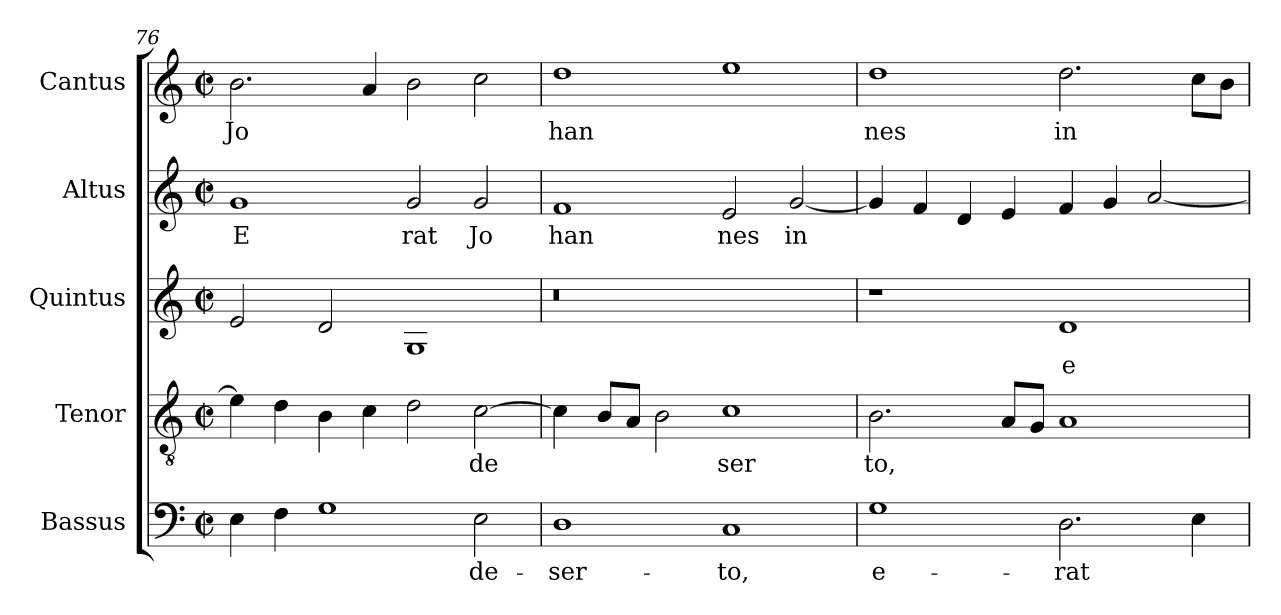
**kern	**text	**kern	**text	**kern	**text	**kern	**text	**kern	**text
*part5	*part5	*part4	*part4	*part3	*part3	*part2	*part2	*part1	*part1
*staff5	*staff5	*staff4	*staff4	*staff3	*staff3	*staff2	*staff2	*staff1	*staff1
*I"Bassus	*	*I"Tenor	*	*I"Quintus	*	*I"Altus	*	*I"Cantus	*
*clefF4	*	*clefGv2	*	*clefG2	*	*clefG2	*	*clefG2	*
*M2/2	*	*M2/2	*	*M2/2	*	*M2/2	*	*M2/2	*
*met(c|)	*	*met(c|)	*	*met(c|)	*	*met(c|)	*	*met(c|)	*
=76	=76	=76	=76	=76	=76	=76	=76	=76	=76
!	!	!	!	!	!	!	!LO:LY:b:cj	!	!LO:LY:b:cj
4E\	.	4e\]	.	2e/	.	1g	E	2.b\	Jo
4F\	.	4d\	.	.	.	.	.	.	.
1G	.	4B\	.	2d/	.	.	.	.	.
.	.	4c\	.	.	.	.	.	4a/	.
!	!	!	!	!	!	!	!LO:LY:b:cj	!	!
.	.	2d\	.	1G	.	2g/	rat	2b\	.
!	!LO:LY:b:cj	!	!LO:LY:b:cj	!	!	!	!LO:LY:b:cj	!	!
2E\	de-	[>2c\	de	.	.	2g/	Jo	2cc\	.
=77	=77	=77	=77	=77	=77	=77	=77	=77	=77
!	!LO:LY:b:cj	!	!	!	!	!	!LO:LY:b:cj	!	!LO:LY:b
1D	-ser-	4c\]	.	0r	.	1f	han	1dd	han
.	.	8B/L	.	.	.	.	.	.	.
.	.	8A/J	.	.	.	.	.	.	.
.	.	2B\	.	.	.	.	.	.	.
!	!LO:LY:b:cj	!	!LO:LY:b:cj	!	!	!	!LO:LY:b:cj	!	!
1C	-to,	1c	ser	.	.	2e/	nes	1ee	.
!	!	!	!	!	!	!	!LO:LY:b:cj	!	!
.	.	.	.	.	.	[<2g/	in	.	.
=78	=78	=78	=78	=78	=78	=78	=78	=78	=78
!	!LO:LY:b:cj	!	!LO:LY:b:cj	!	!	!	!	!	!LO:LY:b:cj
1G	e-	2.B\	to,	1r	.	4g/]	.	1dd	nes
.	.	.	.	.	.	4f/	.	.	.
.	.	.	.	.	.	4d/	.	.	.
.	.	8A/L	.	.	.	4e/	.	.	.
.	.	8G/J	.	.	.	.	.	.	.
!	!LO:LY:b	!	!	!	!LO:LY:b:cj	!	!	!	!LO:LY:b:cj
2.D\	-rat	1A	.	1d	e	4f/	.	2.dd\	in
.	.	.	.	.	.	4g/	.	.	.
.	.	.	.	.	.	[<2a/	.	.	.
4E\	.	.	.	.	.	.	.	8cc\L	.
.	.	.	.	.	.	.	.	8b\J	.
=	=	=	=	=	=	=	=	=	=
*-	*-	*-	*-	*-	*-	*-	*-	*-	*-
